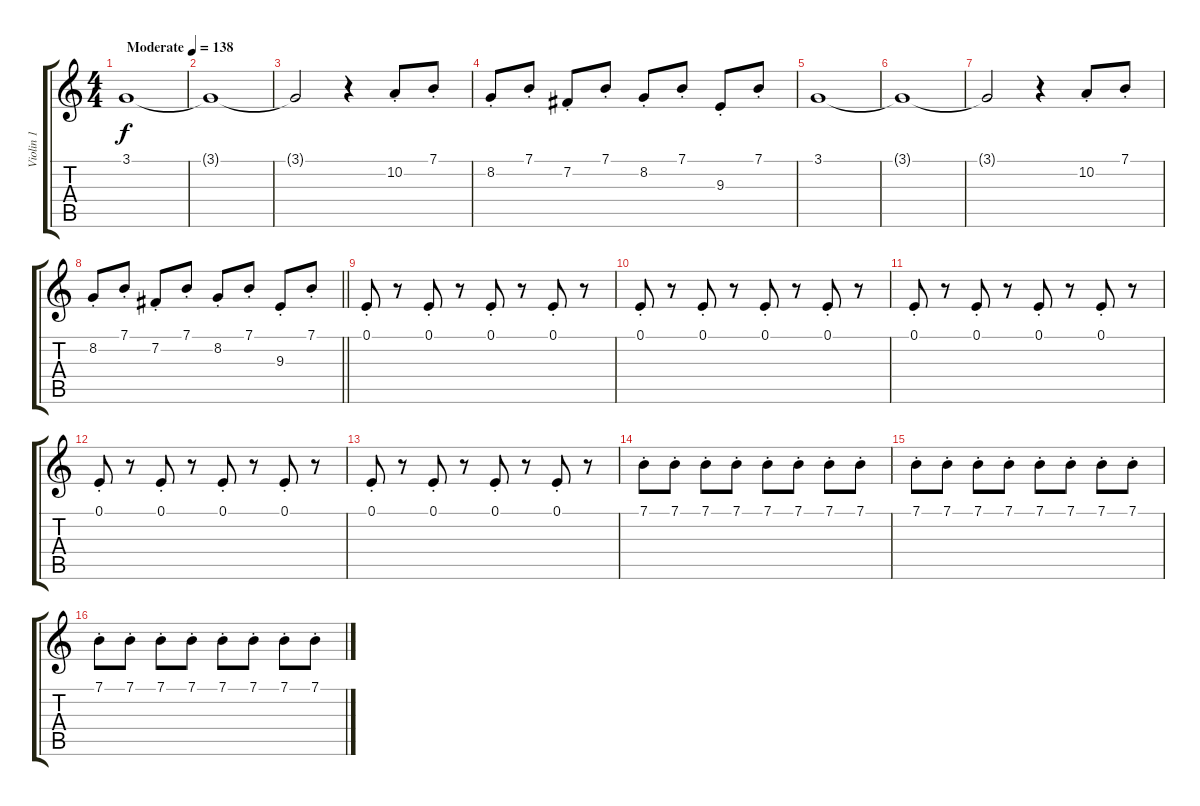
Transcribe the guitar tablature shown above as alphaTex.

\track ("Violin 1" "Violin 1") {instrument violin}
\staff {score tabs}
\tuning (E4 B3 G3 D3 A2 E2) {hide}
\ts (4 4)
\tempo (138 "Moderate")
\clef g2
\ks c
3.1.1{dy f instrument violin} |
3.1{t}.1 |
3.1{t}.2 r.4 10.2{st}.8 7.1{st}.8 |
8.2{st}.8 7.1{st}.8 7.2{st}.8 7.1{st}.8 8.2{st}.8 7.1{st}.8 9.3{st}.8 7.1{st}.8 |
3.1.1 |
3.1{t}.1 |
3.1{t}.2 r.4 10.2{st}.8 7.1{st}.8 |
\barLineRight lightlight
8.2{st}.8 7.1{st}.8 7.2{st}.8 7.1{st}.8 8.2{st}.8 7.1{st}.8 9.3{st}.8 7.1{st}.8 |
0.1{st}.8 r.8 0.1{st}.8 r.8 0.1{st}.8 r.8 0.1{st}.8 r.8 |
0.1{st}.8 r.8 0.1{st}.8 r.8 0.1{st}.8 r.8 0.1{st}.8 r.8 |
0.1{st}.8 r.8 0.1{st}.8 r.8 0.1{st}.8 r.8 0.1{st}.8 r.8 |
0.1{st}.8 r.8 0.1{st}.8 r.8 0.1{st}.8 r.8 0.1{st}.8 r.8 |
0.1{st}.8 r.8 0.1{st}.8 r.8 0.1{st}.8 r.8 0.1{st}.8 r.8 |
7.1{st}.8{volume 12} 7.1{st}.8 7.1{st}.8 7.1{st}.8 7.1{st}.8 7.1{st}.8 7.1{st}.8 7.1{st}.8 |
7.1{st}.8 7.1{st}.8 7.1{st}.8 7.1{st}.8 7.1{st}.8 7.1{st}.8 7.1{st}.8 7.1{st}.8 |
7.1{st}.8 7.1{st}.8 7.1{st}.8 7.1{st}.8 7.1{st}.8 7.1{st}.8 7.1{st}.8 7.1{st}.8
